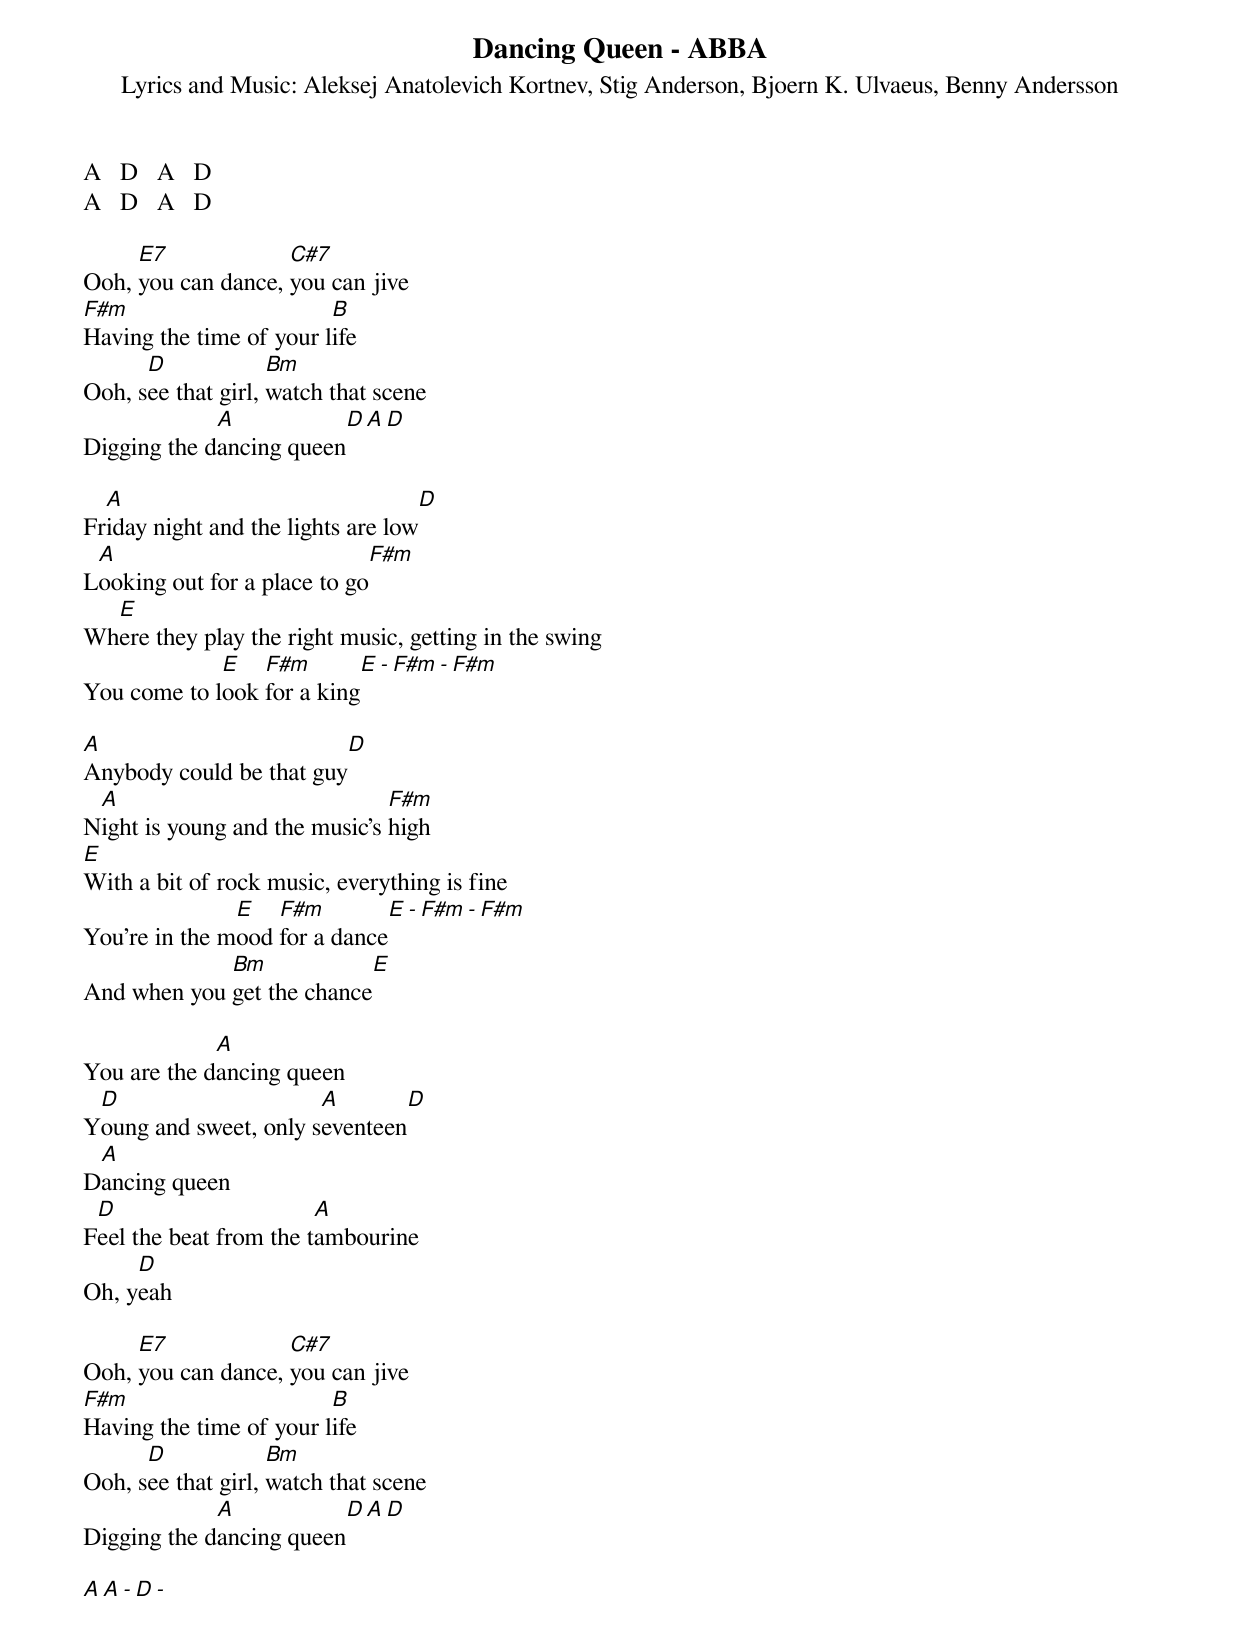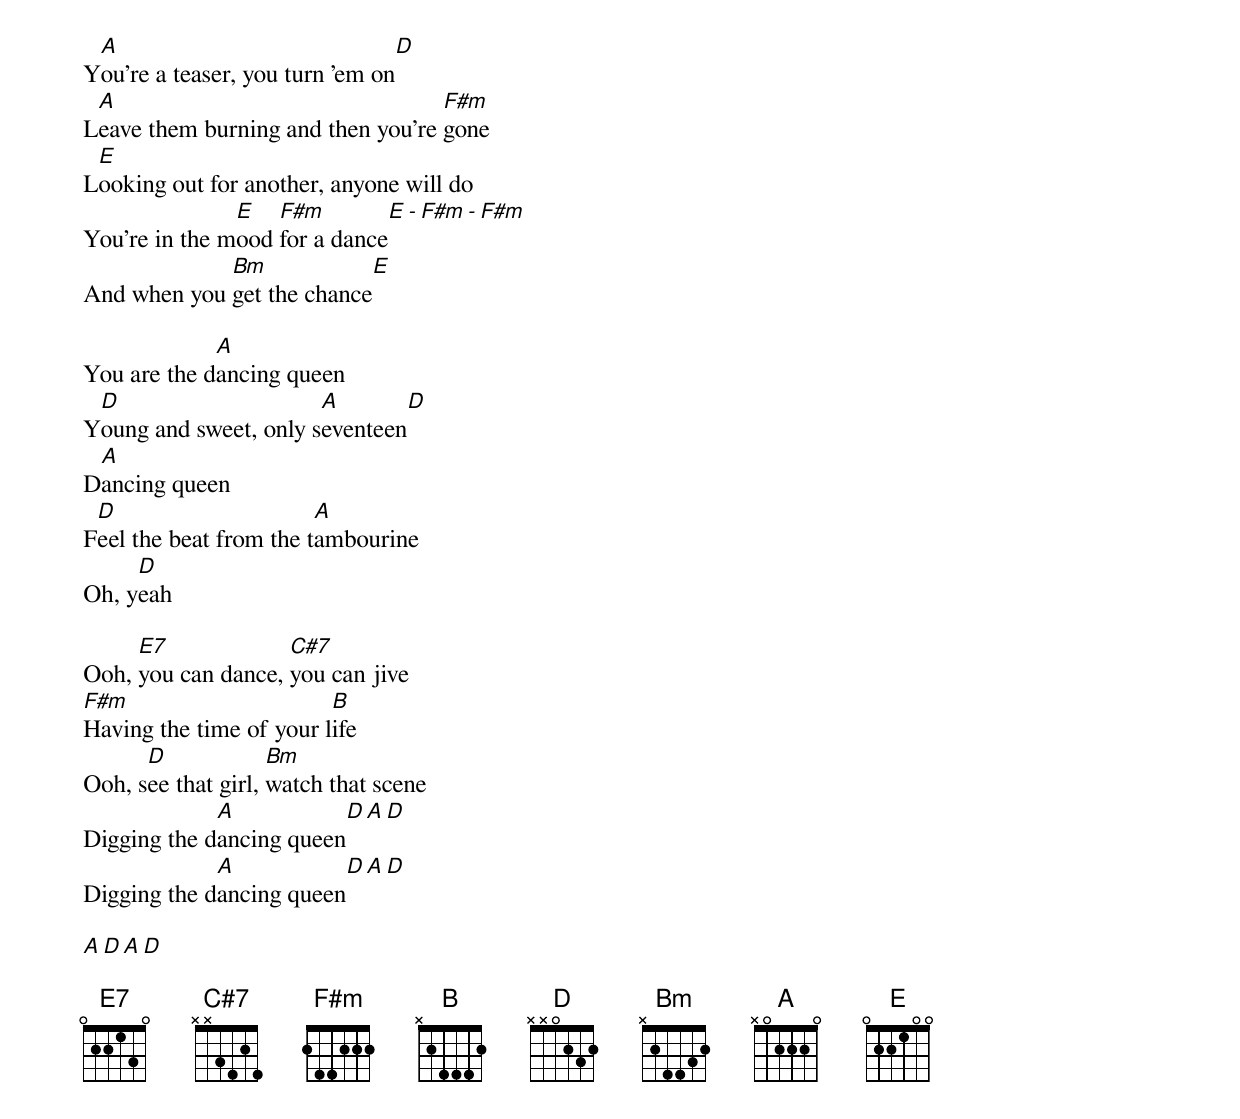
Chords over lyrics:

Dancing Queen - ABBA
Lyrics and Music: Aleksej Anatolevich Kortnev, Stig Anderson, Bjoern K. Ulvaeus, Benny Andersson

A   D   A   D
A   D   A   D

     E7             C#7
Ooh, you can dance, you can jive
F#m                      B
Having the time of your life
      D             Bm
Ooh, see that girl, watch that scene
             A             D      A      D
Digging the dancing queen

  A                                 D
Friday night and the lights are low
 A                            F#m
Looking out for a place to go
  E
Where they play the right music, getting in the swing
             E   F#m          E  -  F#m     -  F#m
You come to look for a king

A                         D
Anybody could be that guy
 A                             F#m
Night is young and the music's high
E
With a bit of rock music, everything is fine
               E   F#m          E  -  F#m     -  F#m
You're in the mood for a dance
             Bm             E
And when you get the chance

             A
You are the dancing queen
 D                     A         D
Young and sweet, only seventeen
 A
Dancing queen
 D                      A
Feel the beat from the tambourine
     D
Oh, yeah

     E7             C#7
Ooh, you can dance, you can jive
F#m                      B
Having the time of your life
      D             Bm
Ooh, see that girl, watch that scene
             A             D      A      D
Digging the dancing queen

A    A   -   D   -

 A                               D
You're a teaser, you turn 'em on
 A                                 F#m
Leave them burning and then you're gone
 E
Looking out for another, anyone will do
               E   F#m          E  -  F#m     -  F#m
You're in the mood for a dance
             Bm             E
And when you get the chance

             A
You are the dancing queen
 D                     A         D
Young and sweet, only seventeen
 A
Dancing queen
 D                      A
Feel the beat from the tambourine
     D
Oh, yeah

     E7             C#7
Ooh, you can dance, you can jive
F#m                      B
Having the time of your life
      D             Bm
Ooh, see that girl, watch that scene
             A             D      A      D
Digging the dancing queen
             A             D      A      D
Digging the dancing queen

A     D     A     D

{Fade Out}
